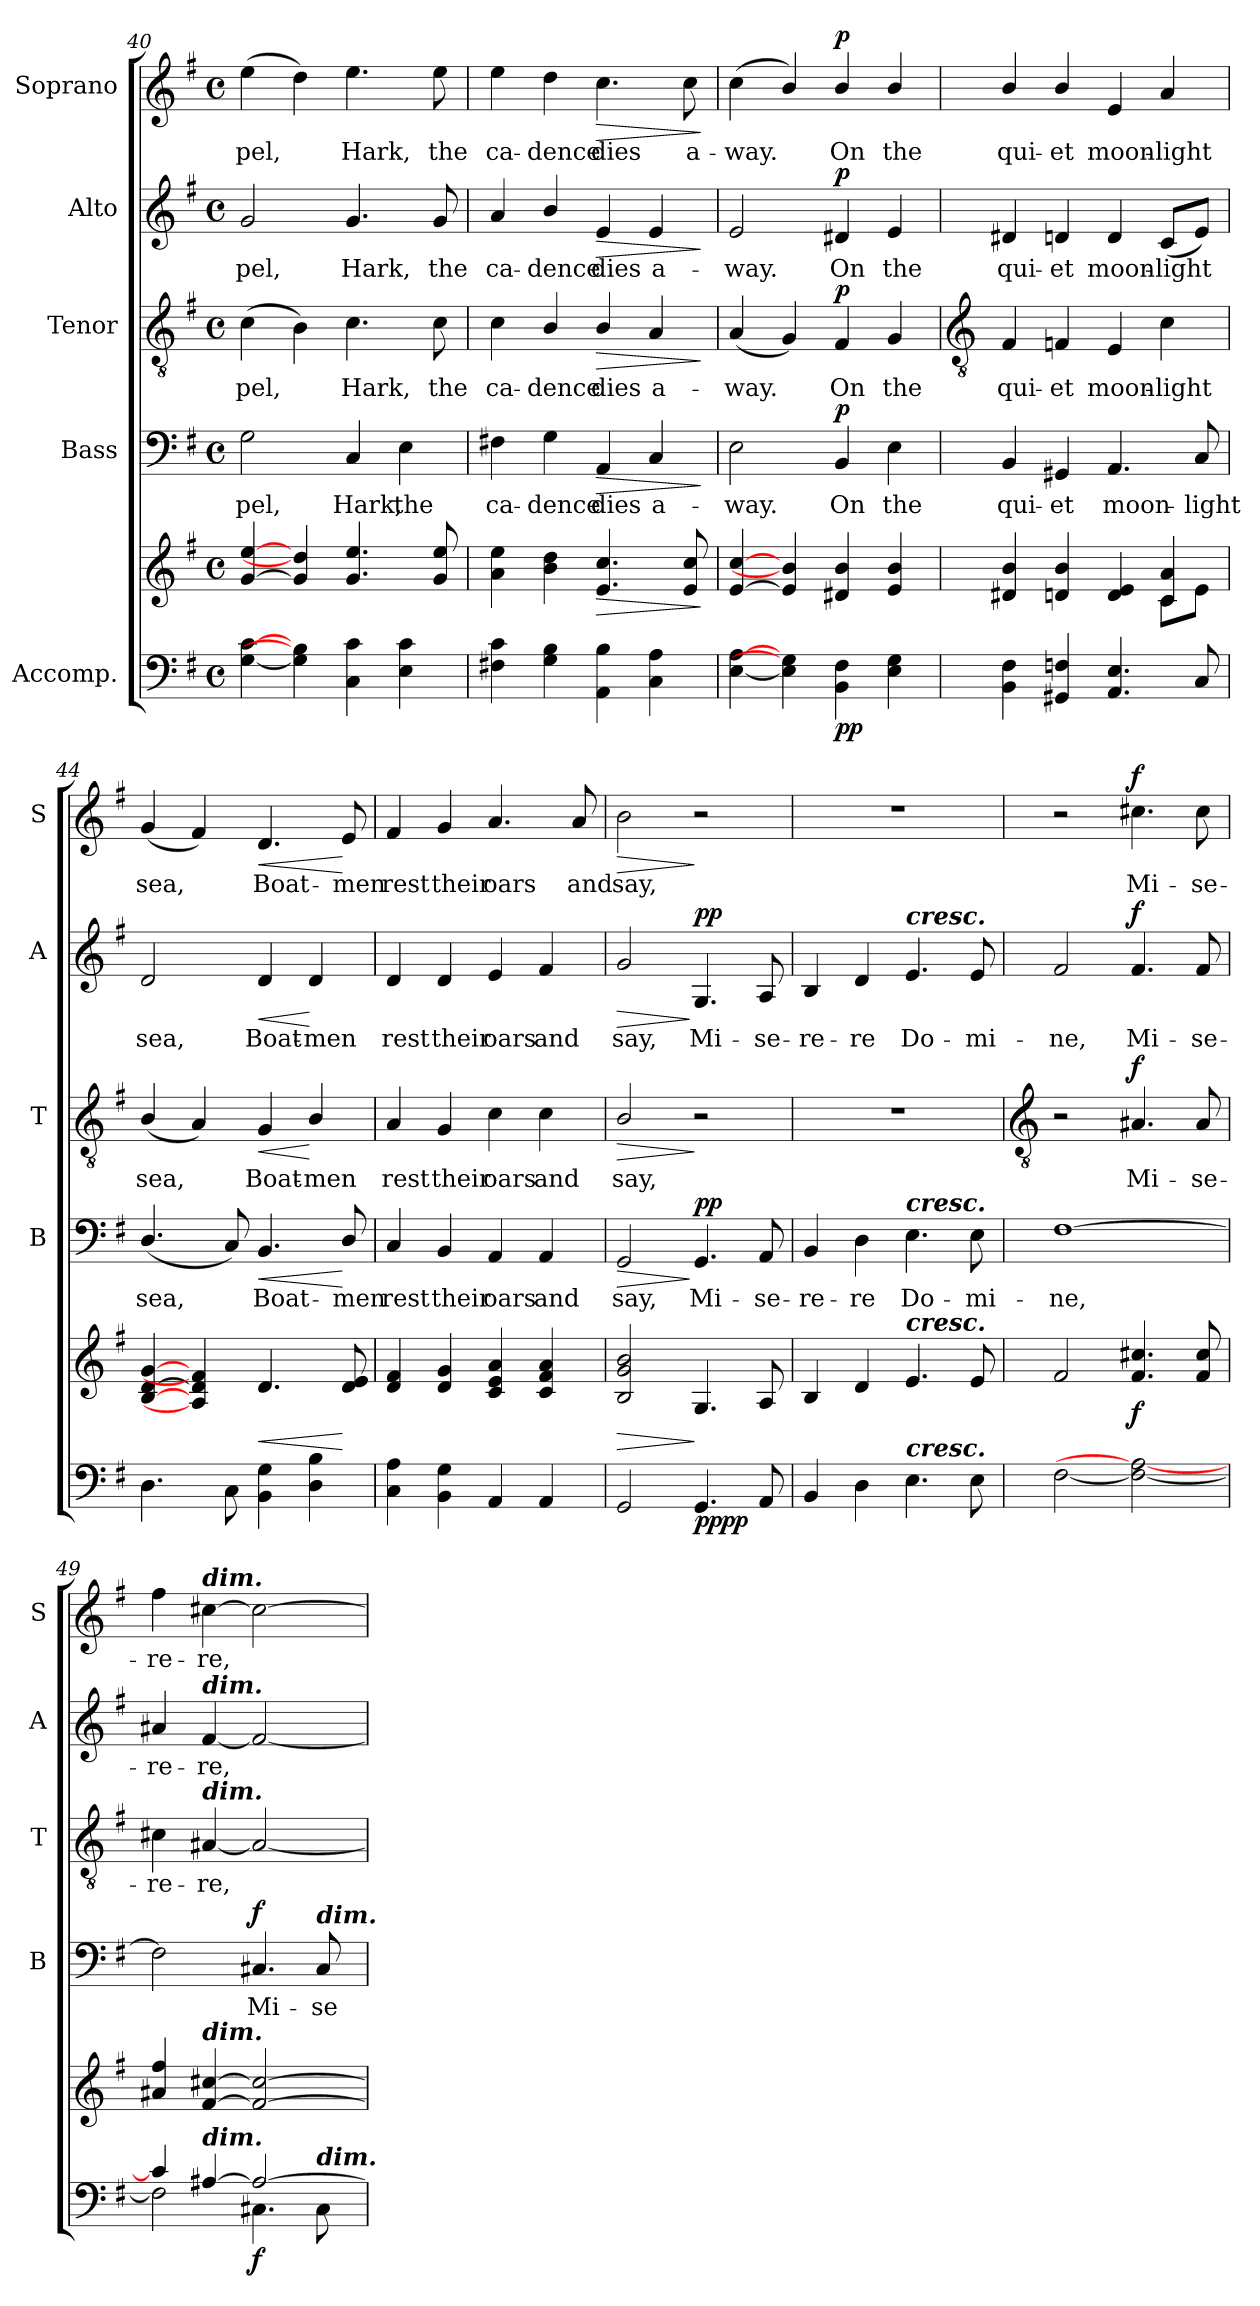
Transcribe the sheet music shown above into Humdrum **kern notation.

**kern	**kern	**dynam	**kern	**text	**dynam	**kern	**text	**dynam	**kern	**text	**dynam	**kern	**text	**dynam
*part5	*part5	*part5	*part4	*part4	*part4	*part3	*part3	*part3	*part2	*part2	*part2	*part1	*part1	*part1
*staff6	*staff5	*staff5/6	*staff4	*staff4	*staff4	*staff3	*staff3	*staff3	*staff2	*staff2	*staff2	*staff1	*staff1	*staff1
*I"Accomp.	*	*	*I"Bass	*	*	*I"Tenor	*	*	*I"Alto	*	*	*I"Soprano	*	*
*	*	*	*I'B	*	*	*I'T	*	*	*I'A	*	*	*I'S	*	*
*clefF4	*clefG2	*	*clefF4	*	*	*clefGv2	*	*	*clefG2	*	*	*clefG2	*	*
*k[f#]	*k[f#]	*	*k[f#]	*	*	*k[f#]	*	*	*k[f#]	*	*	*k[f#]	*	*
*G:	*G:	*	*G:	*	*	*G:	*	*	*G:	*	*	*G:	*	*
*M4/4	*M4/4	*	*M4/4	*	*	*M4/4	*	*	*M4/4	*	*	*M4/4	*	*
*met(c)	*met(c)	*	*met(c)	*	*	*met(c)	*	*	*met(c)	*	*	*met(c)	*	*
=40	=40	=40	=40	=40	=40	=40	=40	=40	=40	=40	=40	=40	=40	=40
*	*^	*	*	*	*	*	*	*	*	*	*	*	*	*
!	!	!	!	!	!LO:LY:b	!	!	!LO:LY:b	!	!	!LO:LY:b	!	!	!LO:LY:b	!
[4G [4c	[4g [4ee	1ryy	.	2G	-pel,	.	(>4c	-pel,	.	2g	-pel,	.	(>4ee	-pel,	.
4G] 4B]	4g] 4dd]	.	.	.	.	.	4B)	.	.	.	.	.	4dd)	.	.
!	!	!	!	!	!LO:LY:b	!	!	!LO:LY:b	!	!	!LO:LY:b	!	!	!LO:LY:b	!
4C 4c	4.g 4.ee	.	.	4C	Hark,	.	4.c	Hark,	.	4.g	Hark,	.	4.ee	Hark,	.
!	!	!	!	!	!LO:LY:b	!	!	!	!	!	!	!	!	!	!
4E 4c	.	.	.	4E	the	.	.	.	.	.	.	.	.	.	.
!	!	!	!	!	!	!	!	!LO:LY:b	!	!	!LO:LY:b	!	!	!LO:LY:b	!
.	8g 8ee	.	.	.	.	.	8c	the	.	8g	the	.	8ee	the	.
=41	=41	=41	=41	=41	=41	=41	=41	=41	=41	=41	=41	=41	=41	=41	=41
!	!	!	!	!	!LO:LY:b	!	!	!LO:LY:b	!	!	!LO:LY:b	!	!	!LO:LY:b	!
4F#X 4c	4a 4ee	1ryy	.	4F#X	ca-	.	4c	ca-	.	4a	ca-	.	4ee	ca-	.
!	!	!	!	!	!LO:LY:b	!	!	!LO:LY:b	!	!	!LO:LY:b	!	!	!LO:LY:b	!
4G 4B	4b 4dd	.	.	4G	-dence	.	4B/	-dence	.	4b/	-dence	.	4dd	-dence	.
!	!	!	!LO:HP:b	!	!LO:LY:b	!LO:HP:b	!	!LO:LY:b	!LO:HP:b	!	!LO:LY:b	!LO:HP:b	!	!LO:LY:b	!LO:HP:b
4AA 4B	4.e 4.cc	.	>	4AA	dies	>	4B/	dies	>	4e	dies	>	4.cc	dies	>
!	!	!	!	!	!LO:LY:b	!	!	!LO:LY:b	!	!	!LO:LY:b	!	!	!	!
4C 4A	.	.	.	4C	a-	.	4A	a-	.	4e	a-	.	.	.	.
!	!	!	!	!	!	!	!	!	!	!	!	!	!	!LO:LY:b	!
.	8e 8cc	.	.	.	.	.	.	.	.	.	.	.	8cc	a-	.
*	*v	*v	*	*	*	*	*	*	*	*	*	*	*	*	*
.	.	]	.	.	]	.	.	]	.	.	]	.	.	]
=42	=42	=42	=42	=42	=42	=42	=42	=42	=42	=42	=42	=42	=42	=42
*	*^	*	*	*	*	*	*	*	*	*	*	*	*	*
!	!	!	!	!	!LO:LY:b	!	!	!LO:LY:b	!	!	!LO:LY:b	!	!	!LO:LY:b	!
[4E [4A	[4e [4cc	1ryy	.	2E	-way.	.	(<4A	-way.	.	2e	-way.	.	(<4cc	-way.	.
4E] 4G]	4e/] 4b/]	.	.	.	.	.	4G)	.	.	.	.	.	4b/)	.	.
!	!	!	!LO:DY:b=2	!	!LO:LY:b	!	!	!LO:LY:b	!	!	!LO:LY:b	!	!	!LO:LY:b	!
!	!	!	!LO:DY:n=1:b	!	!	!LO:DY:b	!	!	!LO:DY:b	!	!	!LO:DY:b	!	!	!LO:DY:b
4BB 4F#	4d#X/ 4b/	.	p p	4BB	On	p	4F#	On	p	4d#X	On	p	4b/	On	p
!	!	!	!	!	!LO:LY:b	!	!	!LO:LY:b	!	!	!LO:LY:b	!	!	!LO:LY:b	!
4E 4G	4e/ 4b/	.	.	4E	the	.	4G	the	.	4e	the	.	4b/	the	.
!!LO:LB:g=z
=43	=43	=43	=43	=43	=43	=43	=43	=43	=43	=43	=43	=43	=43	=43	=43
*	*	*	*	*	*	*	*clefGv2	*	*	*	*	*	*	*	*
!	!	!	!	!	!LO:LY:b	!	!	!LO:LY:b	!	!	!LO:LY:b	!	!	!LO:LY:b	!
4BB 4F#	4d#X/ 4b/	2ryy	.	4BB	qui-	.	4F#	qui-	.	4d#X	qui-	.	4b/	qui-	.
!	!	!	!	!	!LO:LY:b	!	!	!LO:LY:b	!	!	!LO:LY:b	!	!	!LO:LY:b	!
4GG#X 4Fn	4dn/ 4b/	.	.	4GG#X	-et	.	4Fn	-et	.	4dn	-et	.	4b/	-et	.
!	!	!	!	!	!LO:LY:b	!	!	!LO:LY:b	!	!	!LO:LY:b	!	!	!LO:LY:b	!
4.AA 4.E	4d 4e	4ryy	.	4.AA	moon-	.	4E	moon-	.	4d	moon-	.	4e	moon-	.
!	!	!	!	!	!	!	!	!LO:LY:b	!	!	!LO:LY:b	!	!	!LO:LY:b	!
.	4c 4a	8c\L	.	.	.	.	4c	-light	.	(<8cL	-light	.	4a	-light	.
!	!	!	!	!	!LO:LY:b	!	!	!	!	!	!	!	!	!	!
8C	.	8e\J	.	8C	-light	.	.	.	.	8eJ)	.	.	.	.	.
=44	=44	=44	=44	=44	=44	=44	=44	=44	=44	=44	=44	=44	=44	=44	=44
!	!	!	!	!	!LO:LY:b	!	!	!LO:LY:b	!	!	!LO:LY:b	!	!	!LO:LY:b	!
4.D\	[4B [4d [4g	1ryy	.	(<4.D/	sea,	.	(<4B/	sea,	.	2d	sea,	.	(<4g	sea,	.
.	4A] 4d] 4f#]	.	.	.	.	.	4A)	.	.	.	.	.	4f#)	.	.
8C\	.	.	.	8C)	.	.	.	.	.	.	.	.	.	.	.
!	!	!	!LO:HP:b	!	!LO:LY:b	!LO:HP:b	!	!LO:LY:b	!LO:HP:b	!	!LO:LY:b	!LO:HP:b	!	!LO:LY:b	!LO:HP:b
4BB 4G	4.d	.	<	4.BB	Boat-	<	4G	Boat-	<	4d	Boat-	<	4.d	Boat-	<
!	!	!	!	!	!	!	!	!LO:LY:b	!	!	!LO:LY:b	!	!	!	!
4D\ 4B\	.	.	.	.	.	.	4B/	-men	[	4d	-men	[	.	.	.
!	!	!	!	!	!LO:LY:b	!	!	!	!	!	!	!	!	!LO:LY:b	!
.	8d 8e	.	[	8D/	-men	[	.	.	.	.	.	.	8e	-men	[
=45	=45	=45	=45	=45	=45	=45	=45	=45	=45	=45	=45	=45	=45	=45	=45
!	!	!	!	!	!LO:LY:b	!	!	!LO:LY:b	!	!	!LO:LY:b	!	!	!LO:LY:b	!
4C 4A	4d 4f#	1ryy	.	4C	rest	.	4A	rest	.	4d	rest	.	4f#	rest	.
!	!	!	!	!	!LO:LY:b	!	!	!LO:LY:b	!	!	!LO:LY:b	!	!	!LO:LY:b	!
4BB 4G	4d 4g	.	.	4BB	their	.	4G	their	.	4d	their	.	4g	their	.
!	!	!	!	!	!LO:LY:b	!	!	!LO:LY:b	!	!	!LO:LY:b	!	!	!LO:LY:b	!
4AA	4c 4e 4a	.	.	4AA	oars	.	4c	oars	.	4e	oars	.	4.a	oars	.
!	!	!	!	!	!LO:LY:b	!	!	!LO:LY:b	!	!	!LO:LY:b	!	!	!	!
4AA	4c 4f# 4a	.	.	4AA	and	.	4c	and	.	4f#	and	.	.	.	.
!	!	!	!	!	!	!	!	!	!	!	!	!	!	!LO:LY:b	!
.	.	.	.	.	.	.	.	.	.	.	.	.	8a	and	.
=46	=46	=46	=46	=46	=46	=46	=46	=46	=46	=46	=46	=46	=46	=46	=46
!	!	!	!LO:HP:b	!	!LO:LY:b	!LO:HP:b	!	!LO:LY:b	!LO:HP:b	!	!LO:LY:b	!LO:HP:b	!	!LO:LY:b	!LO:HP:b
2GG	2B 2g 2b	1ryy	>	2GG	say,	>	2B/	say,	>	2g	say,	>	2b	say,	>
!	!	!	!LO:DY:n=1:b=2	!	!LO:LY:b	!	!	!	!	!	!LO:LY:b	!	!	!	!
!	!	!	!LO:DY:n=2:b	!	!	!LO:DY:n=1:b	!	!	!	!	!	!LO:DY:n=1:b	!	!	!
4.GG	4.G	.	] pp pp	4.GG	Mi-	] pp	2r	.	]	4.G	Mi-	] pp	2r	.	]
!	!	!	!	!	!LO:LY:b	!	!	!	!	!	!LO:LY:b	!	!	!	!
8AA	8A	.	.	8AA	-se-	.	.	.	.	8A	-se-	.	.	.	.
=47	=47	=47	=47	=47	=47	=47	=47	=47	=47	=47	=47	=47	=47	=47	=47
!	!	!	!	!	!LO:LY:b	!	!	!	!	!	!LO:LY:b	!	!	!	!
4BB	4B	1ryy	.	4BB	-re-	.	1r	.	.	4B	-re-	.	1r	.	.
!	!	!	!	!	!LO:LY:b	!	!	!	!	!	!LO:LY:b	!	!	!	!
4D	4d	.	.	4D	-re	.	.	.	.	4d	-re	.	.	.	.
!	!	!	!	!	!	!	!	!	!	!LO:TX:a:Bi:t=cresc.	!	!	!	!	!
!	!	!	!	!LO:TX:a:Bi:t=cresc.	!	!	!	!	!	!	!	!	!	!	!
!	!LO:TX:a:Bi:t=cresc.	!	!	!	!	!	!	!	!	!	!	!	!	!	!
!LO:TX:a:Bi:t=cresc.	!	!	!	!	!	!	!	!	!	!	!	!	!	!	!
!	!	!	!	!	!LO:LY:b	!	!	!	!	!	!LO:LY:b	!	!	!	!
4.E	4.e	.	.	4.E	Do-	.	.	.	.	4.e	Do-	.	.	.	.
!	!	!	!	!	!LO:LY:b	!	!	!	!	!	!LO:LY:b	!	!	!	!
8E	8e	.	.	8E	-mi-	.	.	.	.	8e	-mi-	.	.	.	.
!!LO:LB:g=z
=48	=48	=48	=48	=48	=48	=48	=48	=48	=48	=48	=48	=48	=48	=48	=48
*	*	*	*	*	*	*	*clefGv2	*	*	*	*	*	*	*	*
*^	*	*	*	*	*	*	*	*	*	*	*	*	*	*	*
!	!	!	!	!	!	!LO:LY:b	!	!	!	!	!	!LO:LY:b	!	!	!	!
1ryy	[2F#\	2f#	1ryy	.	[1F#	-ne,	.	2r	.	.	2f#	-ne,	.	2r	.	.
!	!	!	!	!LO:DY:b	!	!	!	!	!LO:LY:b	!LO:DY:b	!	!LO:LY:b	!LO:DY:b	!	!LO:LY:b	!LO:DY:b
.	2F#\_ 2A#\_	4.f# 4.cc#X	.	f	.	.	.	4.A#X	Mi-	f	4.f#	Mi-	f	4.cc#X	Mi-	f
!	!	!	!	!	!	!	!	!	!LO:LY:b	!	!	!LO:LY:b	!	!	!LO:LY:b	!
.	.	8f# 8cc#	.	.	.	.	.	8A#	-se-	.	8f#	-se-	.	8cc#	-se-	.
=49	=49	=49	=49	=49	=49	=49	=49	=49	=49	=49	=49	=49	=49	=49	=49	=49
!	!	!	!	!	!	!	!	!	!LO:LY:b	!	!	!LO:LY:b	!	!	!LO:LY:b	!
4c#/]	2F#\]	4a#X 4ff#	1ryy	.	2F#]	.	.	4c#X	-re-	.	4a#X	-re-	.	4ff#	-re-	.
!	!	!	!	!	!	!	!	!	!	!	!	!	!	!LO:TX:a:Bi:t=dim.	!	!
!	!	!	!	!	!	!	!	!	!	!	!LO:TX:a:Bi:t=dim.	!	!	!	!	!
!	!	!	!	!	!	!	!	!LO:TX:a:Bi:t=dim.	!	!	!	!	!	!	!	!
!	!	!LO:TX:a:Bi:t=dim.	!	!	!	!	!	!	!	!	!	!	!	!	!	!
!LO:TX:a:Bi:t=dim.	!	!	!	!	!	!	!	!	!	!	!	!	!	!	!	!
!	!	!	!	!	!	!	!	!	!LO:LY:b	!	!	!LO:LY:b	!	!	!LO:LY:b	!
[4A#X/	.	[4f# [4cc#X	.	.	.	.	.	[4A#X	-re,	.	[4f#	-re,	.	[4cc#X	-re,	.
!	!	!	!	!LO:DY:b=2	!	!LO:LY:b	!LO:DY:b	!	!	!	!	!	!	!	!	!
2A#/_	4.C#X\	2f#_ 2cc#_	.	f	4.C#X	Mi-	f	2A#_	.	.	2f#_	.	.	2cc#_	.	.
!	!	!	!	!	!LO:TX:a:Bi:t=dim.	!	!	!	!	!	!	!	!	!	!	!
!	!LO:TX:a:Bi:t=dim.	!	!	!	!	!	!	!	!	!	!	!	!	!	!	!
!	!	!	!	!	!	!LO:LY:b	!	!	!	!	!	!	!	!	!	!
.	8C#\	.	.	.	8C#	-se-	.	.	.	.	.	.	.	.	.	.
*v	*v	*	*	*	*	*	*	*	*	*	*	*	*	*	*	*
*	*v	*v	*	*	*	*	*	*	*	*	*	*	*	*	*
=	=	=	=	=	=	=	=	=	=	=	=	=	=	=
*-	*-	*-	*-	*-	*-	*-	*-	*-	*-	*-	*-	*-	*-	*-
